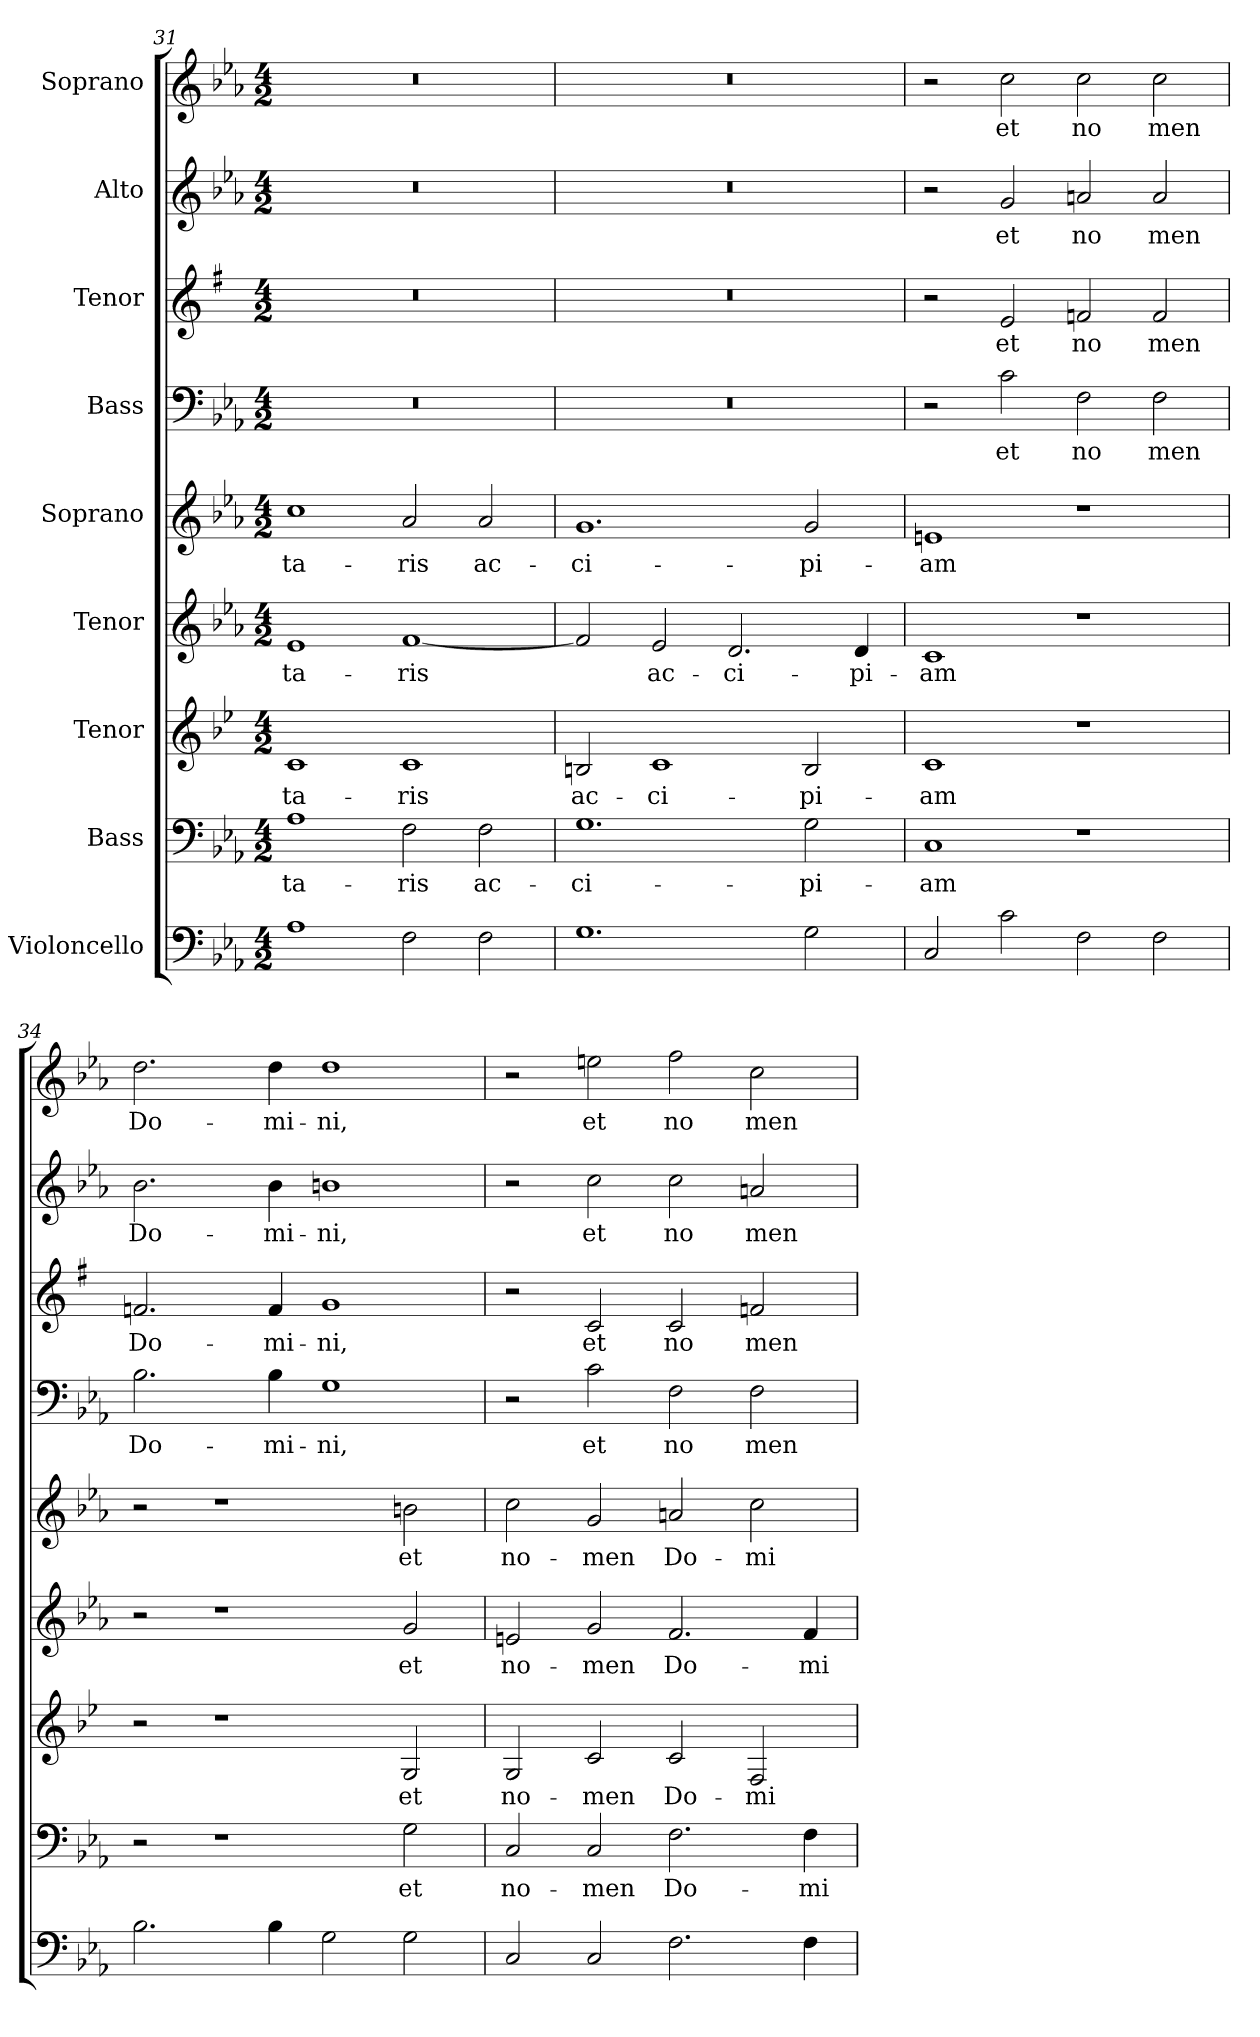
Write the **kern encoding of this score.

**kern	**kern	**text	**kern	**text	**kern	**text	**kern	**text	**kern	**text	**kern	**text	**kern	**text	**kern	**text
*part9	*part8	*part8	*part7	*part7	*part6	*part6	*part5	*part5	*part4	*part4	*part3	*part3	*part2	*part2	*part1	*part1
*staff9	*staff8	*staff8	*staff7	*staff7	*staff6	*staff6	*staff5	*staff5	*staff4	*staff4	*staff3	*staff3	*staff2	*staff2	*staff1	*staff1
*I"Violoncello	*I"Bass	*	*I"Tenor	*	*I"Tenor	*	*I"Soprano	*	*I"Bass	*	*I"Tenor	*	*I"Alto	*	*I"Soprano	*
!!LO:PB:g=z
*clefF4	*clefF4	*	*clefG2	*	*clefG2	*	*clefG2	*	*clefF4	*	*clefG2	*	*clefG2	*	*clefG2	*
*k[b-e-a-]	*k[b-e-a-]	*	*k[b-e-]	*	*k[b-e-a-]	*	*k[b-e-a-]	*	*k[b-e-a-]	*	*k[f#]	*	*k[b-e-a-]	*	*k[b-e-a-]	*
*M4/2	*M4/2	*	*M4/2	*	*M4/2	*	*M4/2	*	*M4/2	*	*M4/2	*	*M4/2	*	*M4/2	*
=31	=31	=31	=31	=31	=31	=31	=31	=31	=31	=31	=31	=31	=31	=31	=31	=31
1A-	1A-	-ta-	1c	-ta-	1e-	-ta-	1cc	-ta-	0r	.	0r	.	0r	.	0r	.
2F\	2F\	-ris	1c	-ris	[1f	-ris	2a-/	-ris	.	.	.	.	.	.	.	.
2F\	2F\	ac-	.	.	.	.	2a-/	ac-	.	.	.	.	.	.	.	.
=32	=32	=32	=32	=32	=32	=32	=32	=32	=32	=32	=32	=32	=32	=32	=32	=32
1.G	1.G	-ci-	2Bn/	ac-	2f/]	.	1.g	-ci-	0r	.	0r	.	0r	.	0r	.
.	.	.	1c	-ci-	2e-/	ac-	.	.	.	.	.	.	.	.	.	.
.	.	.	.	.	2.d/	-ci-	.	.	.	.	.	.	.	.	.	.
2G\	2G\	-pi-	2B/	-pi-	.	.	2g/	-pi-	.	.	.	.	.	.	.	.
.	.	.	.	.	4d/	-pi-	.	.	.	.	.	.	.	.	.	.
=33	=33	=33	=33	=33	=33	=33	=33	=33	=33	=33	=33	=33	=33	=33	=33	=33
2C/	1C	-am	1c	-am	1c	-am	1en	-am	2r	.	2r	.	2r	.	2r	.
2c\	.	.	.	.	.	.	.	.	2c\	et	2e/	et	2g/	et	2cc\	et
2F\	1r	.	1r	.	1r	.	1r	.	2F\	no	2fn/	no	2an/	no	2cc\	no
2F\	.	.	.	.	.	.	.	.	2F\	men	2f/	men	2a/	men	2cc\	men
=34	=34	=34	=34	=34	=34	=34	=34	=34	=34	=34	=34	=34	=34	=34	=34	=34
2.B-\	2r	.	2r	.	2r	.	2r	.	2.B-\	Do-	2.fn/	Do-	2.b-\	Do-	2.dd\	Do-
.	1r	.	1r	.	1r	.	1r	.	.	.	.	.	.	.	.	.
4B-\	.	.	.	.	.	.	.	.	4B-\	-mi-	4f/	-mi-	4b-\	-mi-	4dd\	-mi-
2G\	.	.	.	.	.	.	.	.	1G	-ni,	1g	-ni,	1bn	-ni,	1dd	-ni,
2G\	2G\	et	2G/	et	2g/	et	2bn\	et	.	.	.	.	.	.	.	.
=35	=35	=35	=35	=35	=35	=35	=35	=35	=35	=35	=35	=35	=35	=35	=35	=35
2C/	2C/	no-	2G/	no-	2en/	no-	2cc\	no-	2r	.	2r	.	2r	.	2r	.
2C/	2C/	-men	2c/	-men	2g/	-men	2g/	-men	2c\	et	2c/	et	2cc\	et	2een\	et
2.F\	2.F\	Do-	2c/	Do-	2.f/	Do-	2an/	Do-	2F\	no	2c/	no	2cc\	no	2ff\	no
.	.	.	2F/	-mi-	.	.	2cc\	-mi-	2F\	men	2fn/	men	2an/	men	2cc\	men
4F\	4F\	-mi-	.	.	4f/	-mi-	.	.	.	.	.	.	.	.	.	.
=	=	=	=	=	=	=	=	=	=	=	=	=	=	=	=	=
*-	*-	*-	*-	*-	*-	*-	*-	*-	*-	*-	*-	*-	*-	*-	*-	*-
